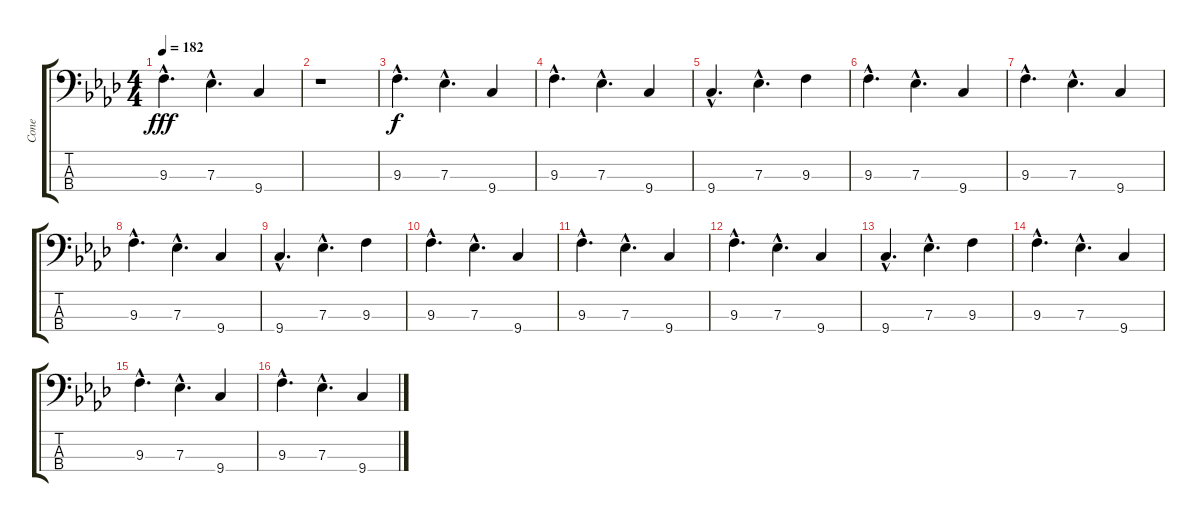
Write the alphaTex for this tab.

\track ("Cone" "Cone") {instrument electricbasspick}
\staff {score tabs}
\tuning (Gb2 Db2 Ab1 Eb1) {hide}
\ts (4 4)
\tempo 182
\clef f4
\ks ab
9.3{hac}.4{d dy fff} 7.3{hac}.4{d} 9.4.4 |
r.1 |
9.3{hac}.4{d dy f} 7.3{hac}.4{d} 9.4.4 |
9.3{hac}.4{d} 7.3{hac}.4{d} 9.4.4 |
9.4{hac}.4{d} 7.3{hac}.4{d} 9.3.4 |
9.3{hac}.4{d} 7.3{hac}.4{d} 9.4.4 |
9.3{hac}.4{d} 7.3{hac}.4{d} 9.4.4 |
9.3{hac}.4{d} 7.3{hac}.4{d} 9.4.4 |
9.4{hac}.4{d} 7.3{hac}.4{d} 9.3.4 |
9.3{hac}.4{d} 7.3{hac}.4{d} 9.4.4 |
9.3{hac}.4{d} 7.3{hac}.4{d} 9.4.4 |
9.3{hac}.4{d} 7.3{hac}.4{d} 9.4.4 |
9.4{hac}.4{d} 7.3{hac}.4{d} 9.3.4 |
9.3{hac}.4{d} 7.3{hac}.4{d} 9.4.4 |
9.3{hac}.4{d} 7.3{hac}.4{d} 9.4.4 |
9.3{hac}.4{d} 7.3{hac}.4{d} 9.4.4
